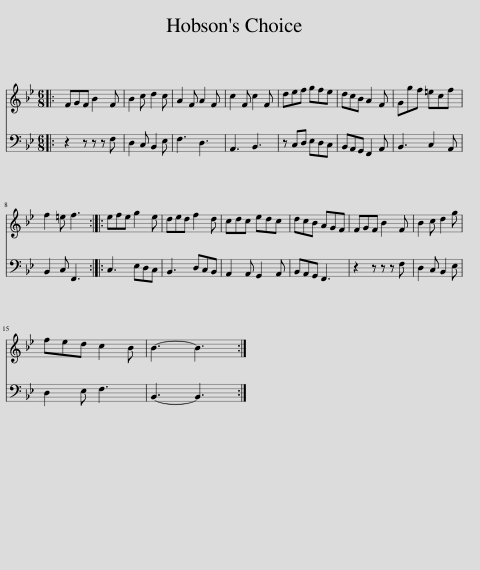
X:1
%%score 1 2
L:1/8
M:6/8
I:linebreak $
K:Bb
V:1 treble
V:2 bass
V:1
|: FGF B2 F | B2 c d2 c | A2 F A2 F | c2 F c2 F | def gfe | %5
 dcB A2 F | Ggf =ecf |$ f2 =e f3 :: efe g2 e | ded f2 d | %10
 cdc edc | dcB AGF | FGF B2 F | B2 c d2 g |$ fed c2 B | %15
 B3- B3 :| %16
V:2
|: z2 z z z F, | D,2 C, B,,2 E, | F,3 D,3 | A,,3 B,,3 | z C,D, E,D,C, | %5
 B,,A,,G,, F,,2 A,, | B,,3 C,2 A,, |$ B,,2 C, F,,3 :: C,3 E,D,C, | B,,3 D,C,B,, | %10
 A,,2 A,, G,,2 A,, | B,,A,,G,, F,,3 | z2 z z z F, | D,2 C, B,,2 E, |$ D,2 E, F,3 | %15
 B,,3- B,,3 :| %16
